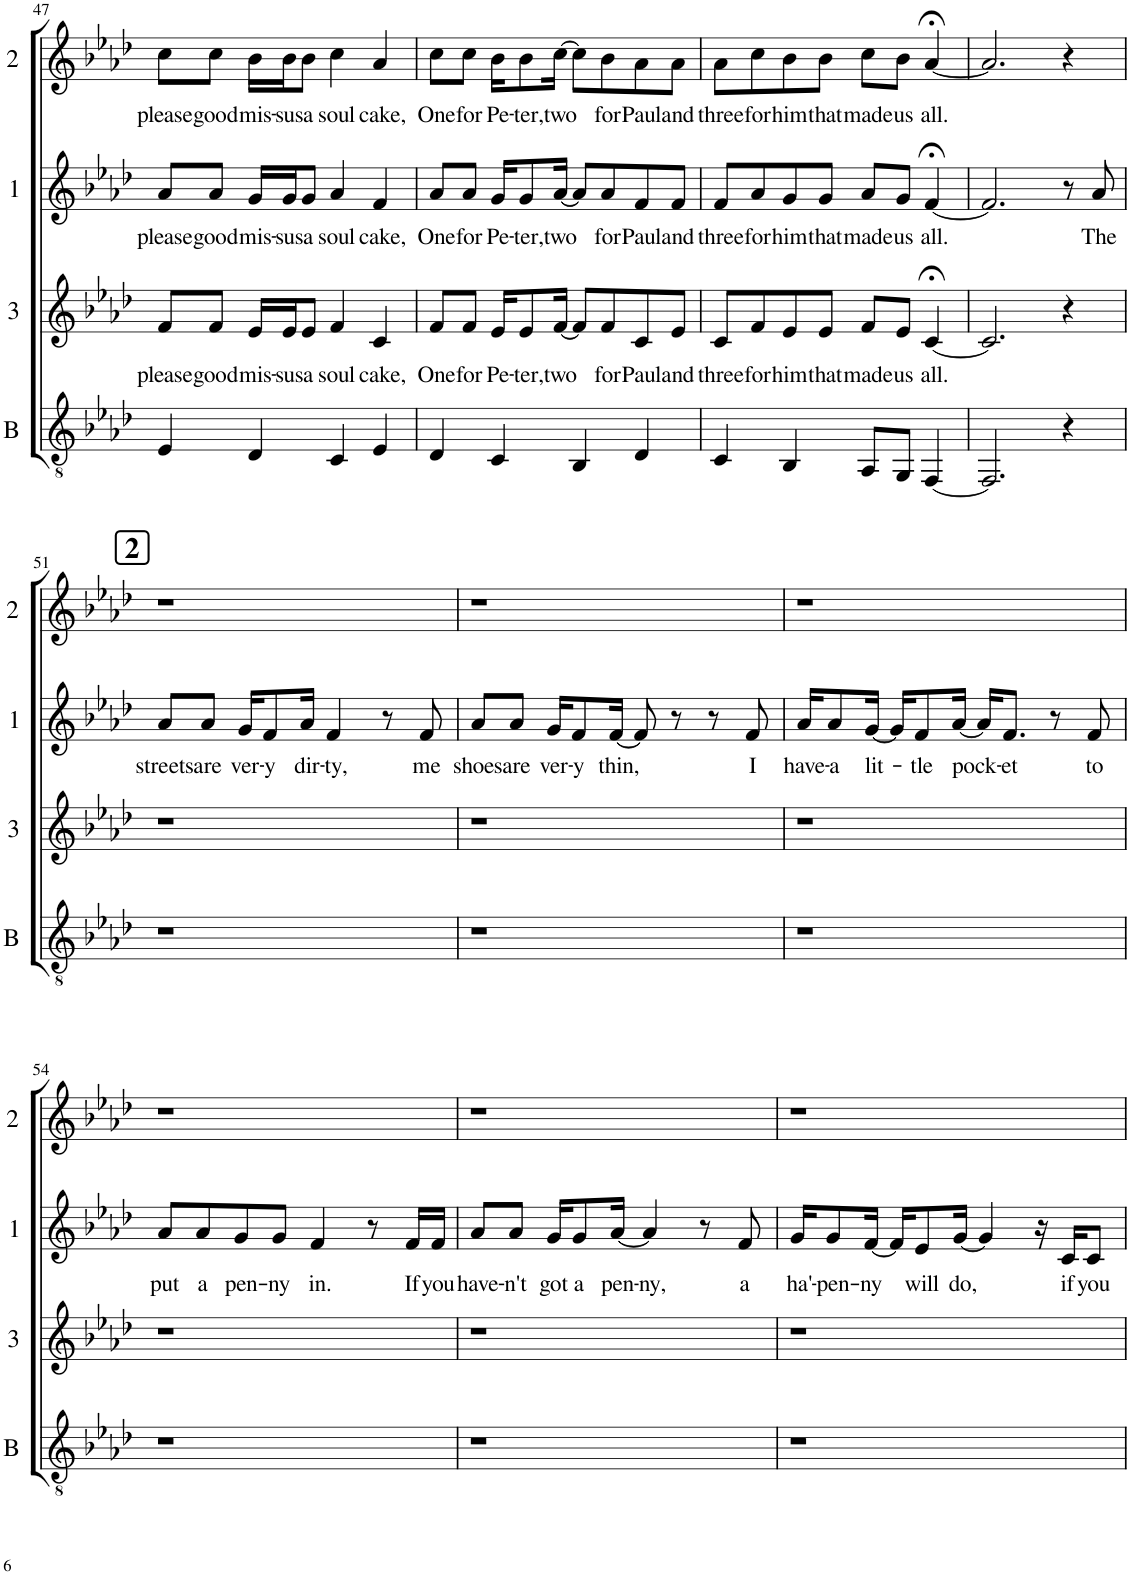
**kern	**kern	**text	**kern	**text	**kern	**text
*part4	*part3	*part3	*part2	*part2	*part1	*part1
*staff4	*staff3	*staff3	*staff2	*staff2	*staff1	*staff1
*I"Bas	*I"Dolní	*	*I"Hlavní	*	*I"Horní	*
*I'B	*	*	*	*	*	*
!!LO:PB:g=z
*clefGv2	*clefG2	*	*clefG2	*	*clefG2	*
*k[b-e-a-d-]	*k[b-e-a-d-]	*	*k[b-e-a-d-]	*	*k[b-e-a-d-]	*
*M4/4	*M4/4	*	*M4/4	*	*M4/4	*
=47	=47	=47	=47	=47	=47	=47
!	!	!LO:LY:b	!	!LO:LY:b	!	!LO:LY:b
4E-/	8f/L	please	8a-/L	please	8cc\L	please
!	!	!LO:LY:b	!	!LO:LY:b	!	!LO:LY:b
.	8f/J	good	8a-/J	good	8cc\J	good
!	!	!LO:LY:b	!	!LO:LY:b	!	!LO:LY:b
4D-/	16e-/LL	mis-	16g/LL	mis-	16b-\LL	mis-
!	!	!LO:LY:b	!	!LO:LY:b	!	!LO:LY:b
.	16e-/J	-sus	16g/J	-sus	16b-\J	-sus
!	!	!LO:LY:b	!	!LO:LY:b	!	!LO:LY:b
.	8e-/J	a	8g/J	a	8b-\J	a
!	!	!LO:LY:b	!	!LO:LY:b	!	!LO:LY:b
4C/	4f/	soul	4a-/	soul	4cc\	soul
!	!	!LO:LY:b	!	!LO:LY:b	!	!LO:LY:b
4E-/	4c/	cake,	4f/	cake,	4a-/	cake,
=48	=48	=48	=48	=48	=48	=48
!	!	!LO:LY:b	!	!LO:LY:b	!	!LO:LY:b
4D-/	8f/L	One	8a-/L	One	8cc\L	One
!	!	!LO:LY:b	!	!LO:LY:b	!	!LO:LY:b
.	8f/J	for	8a-/J	for	8cc\J	for
!	!	!LO:LY:b	!	!LO:LY:b	!	!LO:LY:b
4C/	16e-/KL	Pe-	16g/KL	Pe-	16b-\KL	Pe-
!	!	!LO:LY:b	!	!LO:LY:b	!	!LO:LY:b
.	8e-/	-ter,	8g/	-ter,	8b-\	-ter,
!	!	!LO:LY:b	!	!LO:LY:b	!	!LO:LY:b
.	[16f/Jk	two	[16a-/Jk	two	[16cc\Jk	two
4BB-/	8f/L]	.	8a-/L]	.	8cc\L]	.
!	!	!LO:LY:b	!	!LO:LY:b	!	!LO:LY:b
.	8f/	for	8a-/	for	8b-\	for
!	!	!LO:LY:b	!	!LO:LY:b	!	!LO:LY:b
4D-/	8c/	Paul	8f/	Paul	8a-\	Paul
!	!	!LO:LY:b	!	!LO:LY:b	!	!LO:LY:b
.	8e-/J	and	8f/J	and	8a-\J	and
=49	=49	=49	=49	=49	=49	=49
!	!	!LO:LY:b	!	!LO:LY:b	!	!LO:LY:b
4C/	8c/L	three	8f/L	three	8a-\L	three
!	!	!LO:LY:b	!	!LO:LY:b	!	!LO:LY:b
.	8f/	for	8a-/	for	8cc\	for
!	!	!LO:LY:b	!	!LO:LY:b	!	!LO:LY:b
4BB-/	8e-/	him	8g/	him	8b-\	him
!	!	!LO:LY:b	!	!LO:LY:b	!	!LO:LY:b
.	8e-/J	that	8g/J	that	8b-\J	that
!	!	!LO:LY:b	!	!LO:LY:b	!	!LO:LY:b
8AA-/L	8f/L	made	8a-/L	made	8cc\L	made
!	!	!LO:LY:b	!	!LO:LY:b	!	!LO:LY:b
8GG/J	8e-/J	us	8g/J	us	8b-\J	us
!	!	!LO:LY:b	!	!LO:LY:b	!	!LO:LY:b
[4FF/	[4c;</	all.	[4f;</	all.	[4a-;</	all.
=50	=50	=50	=50	=50	=50	=50
2.FF/]	2.c/]	.	2.f/]	.	2.a-/]	.
4r	4r	.	8r	.	4r	.
!	!	!	!	!LO:LY:b	!	!
.	.	.	8a-/	The	.	.
!!LO:LB:g=z
!!LO:REH:place=s1:a:B:cj:fs=14:t=2
=51	=51	=51	=51	=51	=51	=51
!	!	!	!	!LO:LY:b	!	!
1r	1r	.	8a-/L	streets	1r	.
!	!	!	!	!LO:LY:b	!	!
.	.	.	8a-/J	are	.	.
!	!	!	!	!LO:LY:b	!	!
.	.	.	16g/KL	ver-	.	.
!	!	!	!	!LO:LY:b	!	!
.	.	.	8f/	-y	.	.
!	!	!	!	!LO:LY:b	!	!
.	.	.	16a-/Jk	dir-	.	.
!	!	!	!	!LO:LY:b	!	!
.	.	.	4f/	-ty,	.	.
.	.	.	8r	.	.	.
!	!	!	!	!LO:LY:b	!	!
.	.	.	8f/	me	.	.
=52	=52	=52	=52	=52	=52	=52
!	!	!	!	!LO:LY:b	!	!
1r	1r	.	8a-/L	shoes	1r	.
!	!	!	!	!LO:LY:b	!	!
.	.	.	8a-/J	are	.	.
!	!	!	!	!LO:LY:b	!	!
.	.	.	16g/KL	ver-	.	.
!	!	!	!	!LO:LY:b	!	!
.	.	.	8f/	-y	.	.
!	!	!	!	!LO:LY:b	!	!
.	.	.	[16f/Jk	thin,	.	.
.	.	.	8f/]	.	.	.
.	.	.	8r	.	.	.
.	.	.	8r	.	.	.
!	!	!	!	!LO:LY:b	!	!
.	.	.	8f/	I	.	.
=53	=53	=53	=53	=53	=53	=53
!	!	!	!	!LO:LY:b	!	!
1r	1r	.	16a-/KL	have-	1r	.
!	!	!	!	!LO:LY:b	!	!
.	.	.	8a-/	-a	.	.
!	!	!	!	!LO:LY:b	!	!
.	.	.	[16g/Jk	lit-	.	.
.	.	.	16g/KL]	.	.	.
!	!	!	!	!LO:LY:b	!	!
.	.	.	8f/	-tle	.	.
!	!	!	!	!LO:LY:b	!	!
.	.	.	[16a-/Jk	pock-	.	.
.	.	.	16a-/KL]	.	.	.
!	!	!	!	!LO:LY:b	!	!
.	.	.	8.f/J	-et	.	.
.	.	.	8r	.	.	.
!	!	!	!	!LO:LY:b	!	!
.	.	.	8f/	to	.	.
!!LO:LB:g=z
=54	=54	=54	=54	=54	=54	=54
!	!	!	!	!LO:LY:b	!	!
1r	1r	.	8a-/L	put	1r	.
!	!	!	!	!LO:LY:b	!	!
.	.	.	8a-/	a	.	.
!	!	!	!	!LO:LY:b	!	!
.	.	.	8g/	pen-	.	.
!	!	!	!	!LO:LY:b	!	!
.	.	.	8g/J	-ny	.	.
!	!	!	!	!LO:LY:b	!	!
.	.	.	4f/	in.	.	.
.	.	.	8r	.	.	.
!	!	!	!	!LO:LY:b	!	!
.	.	.	16f/LL	If	.	.
!	!	!	!	!LO:LY:b	!	!
.	.	.	16f/JJ	you	.	.
=55	=55	=55	=55	=55	=55	=55
!	!	!	!	!LO:LY:b	!	!
1r	1r	.	8a-/L	have-	1r	.
!	!	!	!	!LO:LY:b	!	!
.	.	.	8a-/J	-n't	.	.
!	!	!	!	!LO:LY:b	!	!
.	.	.	16g/KL	got	.	.
!	!	!	!	!LO:LY:b	!	!
.	.	.	8g/	a	.	.
!	!	!	!	!LO:LY:b	!	!
.	.	.	[16a-/Jk	pen-	.	.
!	!	!	!	!LO:LY:b	!	!
.	.	.	4a-/]	-ny,	.	.
.	.	.	8r	.	.	.
!	!	!	!	!LO:LY:b	!	!
.	.	.	8f/	a	.	.
=56	=56	=56	=56	=56	=56	=56
!	!	!	!	!LO:LY:b	!	!
1r	1r	.	16g/KL	ha'-	1r	.
!	!	!	!	!LO:LY:b	!	!
.	.	.	8g/	-pen-	.	.
!	!	!	!	!LO:LY:b	!	!
.	.	.	[16f/Jk	-ny	.	.
.	.	.	16f/KL]	.	.	.
!	!	!	!	!LO:LY:b	!	!
.	.	.	8e-/	will	.	.
!	!	!	!	!LO:LY:b	!	!
.	.	.	[16g/Jk	do,	.	.
.	.	.	4g/]	.	.	.
.	.	.	16r	.	.	.
!	!	!	!	!LO:LY:b	!	!
.	.	.	16c/KL	if	.	.
!	!	!	!	!LO:LY:b	!	!
.	.	.	8c/J	you	.	.
=	=	=	=	=	=	=
*-	*-	*-	*-	*-	*-	*-
